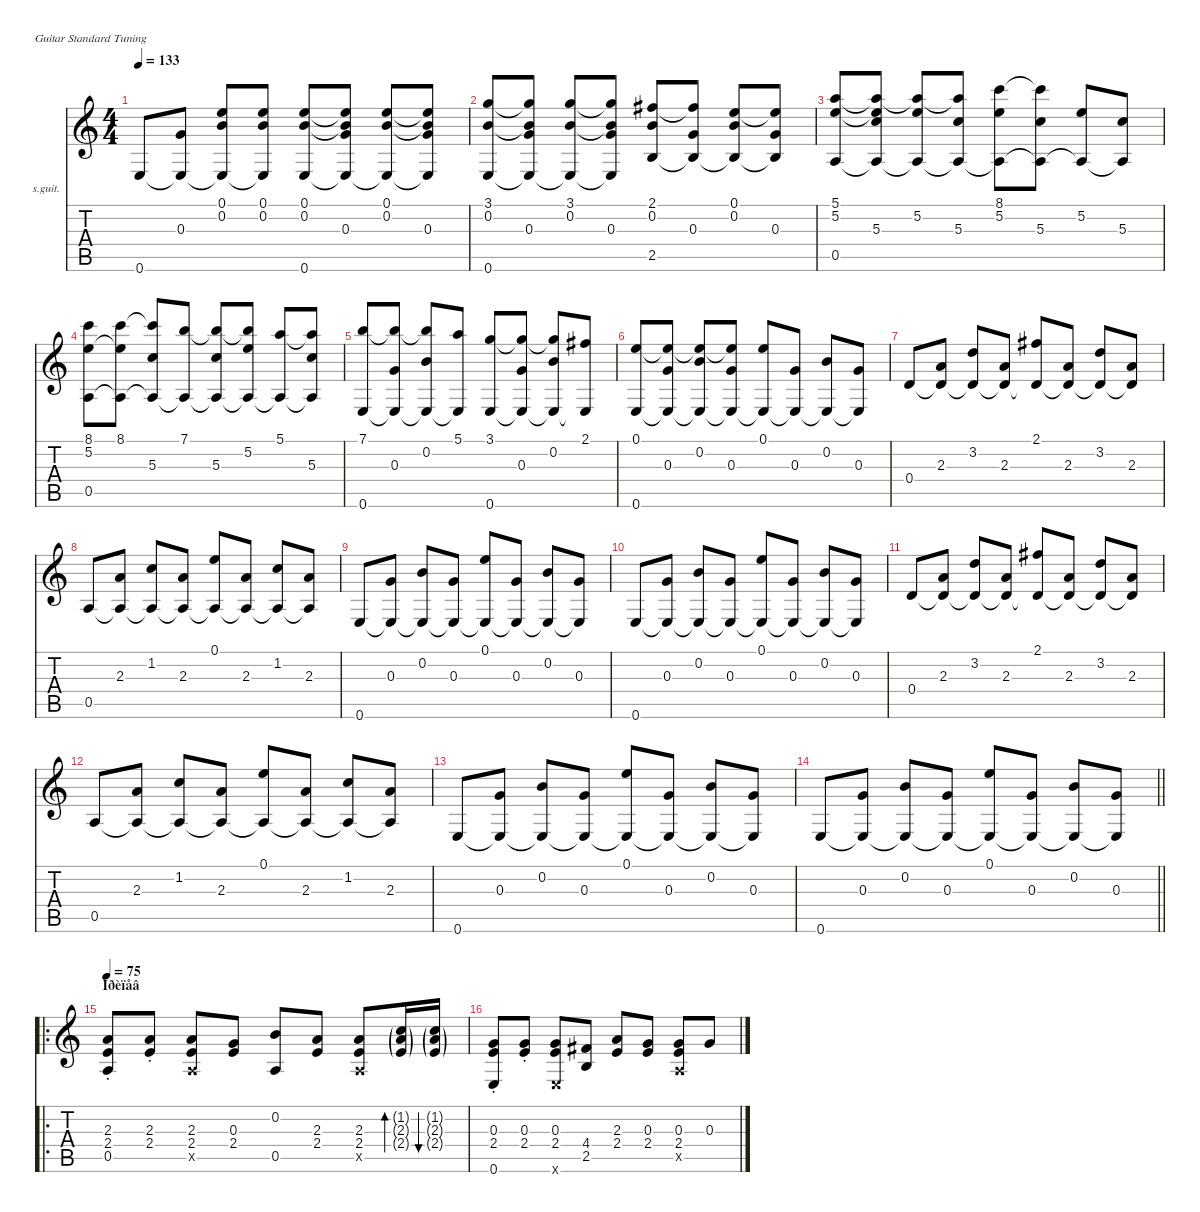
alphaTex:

\defaultSystemsLayout 4
\hideDynamics
\bracketExtendMode nobrackets
\firstSystemTrackNameOrientation horizontal
\otherSystemsTrackNameOrientation horizontal
\track ("Гитара" "s.guit.") {instrument acousticguitarsteel}
\staff {score tabs}
\tuning (E4 B3 G3 D3 A2 E2)
\ts (4 4)
\tempo 133
\clef g2
\ks c
0.6.8{dy f beam Up} (0.3 0.6{t}).8{beam Up} (0.1 0.2 0.6{t}).8{beam Up} (0.1 0.2 0.6{t}).8{beam Up} (0.1 0.2 0.6).8{beam Up} (0.1{t} 0.2{t} 0.3 0.6{t}).8{beam Up} (0.1 0.2 0.6{t}).8{beam Up} (0.1{t} 0.2{t} 0.3 0.6{t}).8{beam Up} |
(3.1 0.2 0.6).8{beam Up} (3.1{t} 0.2{t} 0.3 0.6{t}).8{beam Up} (3.1 0.2 0.6{t}).8{beam Up} (3.1{t} 0.2{t} 0.3 0.6{t}).8{beam Up} (2.1{acc #} 0.2 2.5).8{beam Up} (2.1{t acc #} 0.3 2.5{t}).8{beam Up} (0.1 0.2 2.5{t}).8{beam Up} (0.1{t} 0.3 2.5{t}).8{beam Up} |
(5.1 5.2 0.5).8{beam Up} (5.1{t} 5.2{t} 5.3 0.5{t}).8{beam Up} (5.1{t} 5.2 0.5{t}).8{beam Up} (5.1{t} 5.3 0.5{t}).8{beam Up} (8.1 5.2 0.5{t}).8{beam Down} (8.1{t} 5.3 0.5{t}).8{beam Down} (5.2 0.5{t}).8{beam Up} (5.3 0.5{t}).8{beam Up} |
(8.1 5.2 0.5).8{beam Down} (8.1 5.2{t} 0.5{t}).8{beam Down} (8.1{t} 5.3 0.5{t}).8{beam Up} (7.1 0.5{t}).8{beam Up} (7.1{t} 5.3 0.5{t}).8{beam Up} (7.1{t} 5.2 0.5{t}).8{beam Up} (5.1 0.5{t}).8{beam Up} (5.1{t} 5.3 0.5{t}).8{beam Up} |
(7.1 0.6).8{beam Up} (7.1{t} 0.3 0.6{t}).8{beam Up} (7.1{t} 0.2 0.6{t}).8{beam Up} (5.1 0.6{t}).8{beam Up} (3.1 0.6).8{beam Up} (3.1{t} 0.3 0.6{t}).8{beam Up} (3.1{t} 0.2 0.6{t}).8{beam Up} (2.1{acc #} 0.6{t}).8{beam Up} |
(0.1 0.6).8{beam Up} (0.1{t} 0.3 0.6{t}).8{beam Up} (0.1{t} 0.2 0.6{t}).8{beam Up} (0.1{t} 0.3 0.6{t}).8{beam Up} (0.1 0.6{t}).8{beam Up} (0.3 0.6{t}).8{beam Up} (0.2 0.6{t}).8{beam Up} (0.3 0.6{t}).8{beam Up} |
0.4.8{beam Up} (2.3 0.4{t}).8{beam Up} (3.2 0.4{t}).8{beam Up} (2.3 0.4{t}).8{beam Up} (2.1{acc #} 0.4{t}).8{beam Up} (2.3 0.4{t}).8{beam Up} (3.2 0.4{t}).8{beam Up} (2.3 0.4{t}).8{beam Up} |
0.5.8{beam Up} (2.3 0.5{t}).8{beam Up} (1.2 0.5{t}).8{beam Up} (2.3 0.5{t}).8{beam Up} (0.1 0.5{t}).8{beam Up} (2.3 0.5{t}).8{beam Up} (1.2 0.5{t}).8{beam Up} (2.3 0.5{t}).8{beam Up} |
0.6.8{beam Up} (0.3 0.6{t}).8{beam Up} (0.2 0.6{t}).8{beam Up} (0.3 0.6{t}).8{beam Up} (0.1 0.6{t}).8{beam Up} (0.3 0.6{t}).8{beam Up} (0.2 0.6{t}).8{beam Up} (0.3 0.6{t}).8{beam Up} |
0.6.8{beam Up} (0.3 0.6{t}).8{beam Up} (0.2 0.6{t}).8{beam Up} (0.3 0.6{t}).8{beam Up} (0.1 0.6{t}).8{beam Up} (0.3 0.6{t}).8{beam Up} (0.2 0.6{t}).8{beam Up} (0.3 0.6{t}).8{beam Up} |
0.4.8{beam Up} (2.3 0.4{t}).8{beam Up} (3.2 0.4{t}).8{beam Up} (2.3 0.4{t}).8{beam Up} (2.1{acc #} 0.4{t}).8{beam Up} (2.3 0.4{t}).8{beam Up} (3.2 0.4{t}).8{beam Up} (2.3 0.4{t}).8{beam Up} |
0.5.8{beam Up} (2.3 0.5{t}).8{beam Up} (1.2 0.5{t}).8{beam Up} (2.3 0.5{t}).8{beam Up} (0.1 0.5{t}).8{beam Up} (2.3 0.5{t}).8{beam Up} (1.2 0.5{t}).8{beam Up} (2.3 0.5{t}).8{beam Up} |
0.6.8{beam Up} (0.3 0.6{t}).8{beam Up} (0.2 0.6{t}).8{beam Up} (0.3 0.6{t}).8{beam Up} (0.1 0.6{t}).8{beam Up} (0.3 0.6{t}).8{beam Up} (0.2 0.6{t}).8{beam Up} (0.3 0.6{t}).8{beam Up} |
\barLineRight lightlight
0.6.8{beam Up} (0.3 0.6{t}).8{beam Up} (0.2 0.6{t}).8{beam Up} (0.3 0.6{t}).8{beam Up} (0.1 0.6{t}).8{beam Up} (0.3 0.6{t}).8{beam Up} (0.2 0.6{t}).8{beam Up} (0.3 0.6{t}).8{beam Up} |
\ro
\section ("" "Ïðèïåâ")
\tempo 75
(2.3{st} 2.4{st} 0.5{st}).8{beam Up} (2.3{st} 2.4{st}).8{beam Up} (2.3 2.4 0.5{x}).8{beam Up} (0.3 2.4).8{beam Up} (0.2 0.5).8{beam Up} (2.3 2.4).8{beam Up} (2.3 2.4 0.5{x}).8{beam Up} (1.2{g} 2.3{g} 2.4{g}).16{bd 60 dy mf beam Up} (1.2{g} 2.3{g} 2.4{g}).16{bu 60 beam Up} |
(0.3{st} 2.4{st} 0.6{st}).8{dy f beam Up} (0.3{st} 2.4{st}).8{beam Up} (0.3 2.4 0.6{x}).8{beam Up} (4.4{acc #} 2.5).8{beam Up} (2.3 2.4).8{beam Up} (0.3 2.4).8{beam Up} (0.3 2.4 0.5{x}).8{beam Up} 0.3.8{beam Up}
